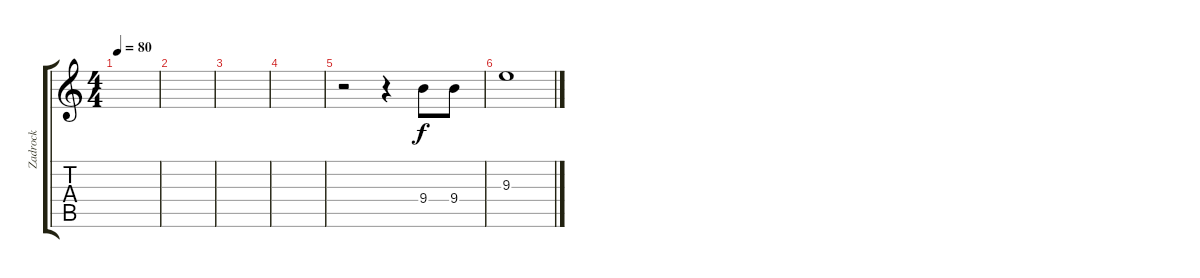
\track ("Zadrock" "Zadrock") {instrument overdrivenguitar}
\staff {score tabs}
\tuning (E4 B3 G3 D3 A2 E2) {hide}
\ts (4 4)
\tempo 80
\clef g2
\ks c
|
|
|
|
r.2 r.4 9.4.8 9.4.8 |
9.3.1
